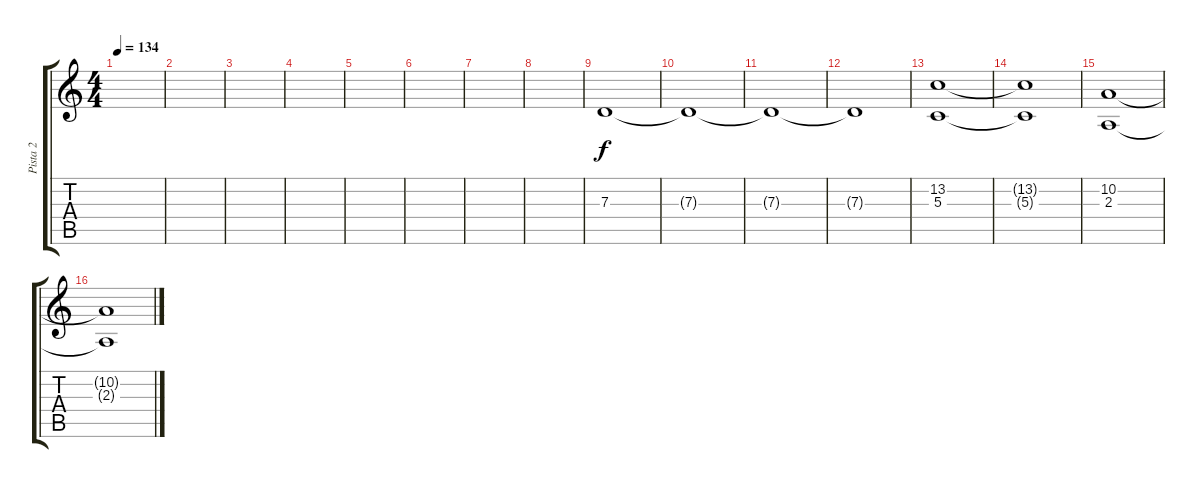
\track ("Pista 2" "Pista 2") {instrument lead2sawtooth}
\staff {score tabs}
\tuning (E4 B3 G3 D3 A2 E2) {hide}
\ts (4 4)
\tempo 134
\clef g2
\ks c
|
|
|
|
|
|
|
|
7.3.1 |
7.3{t}.1 |
7.3{t}.1 |
7.3{t}.1 |
(13.2 5.3).1 |
(13.2{t} 5.3{t}).1 |
(10.2 2.3).1 |
(10.2{t} 2.3{t}).1
